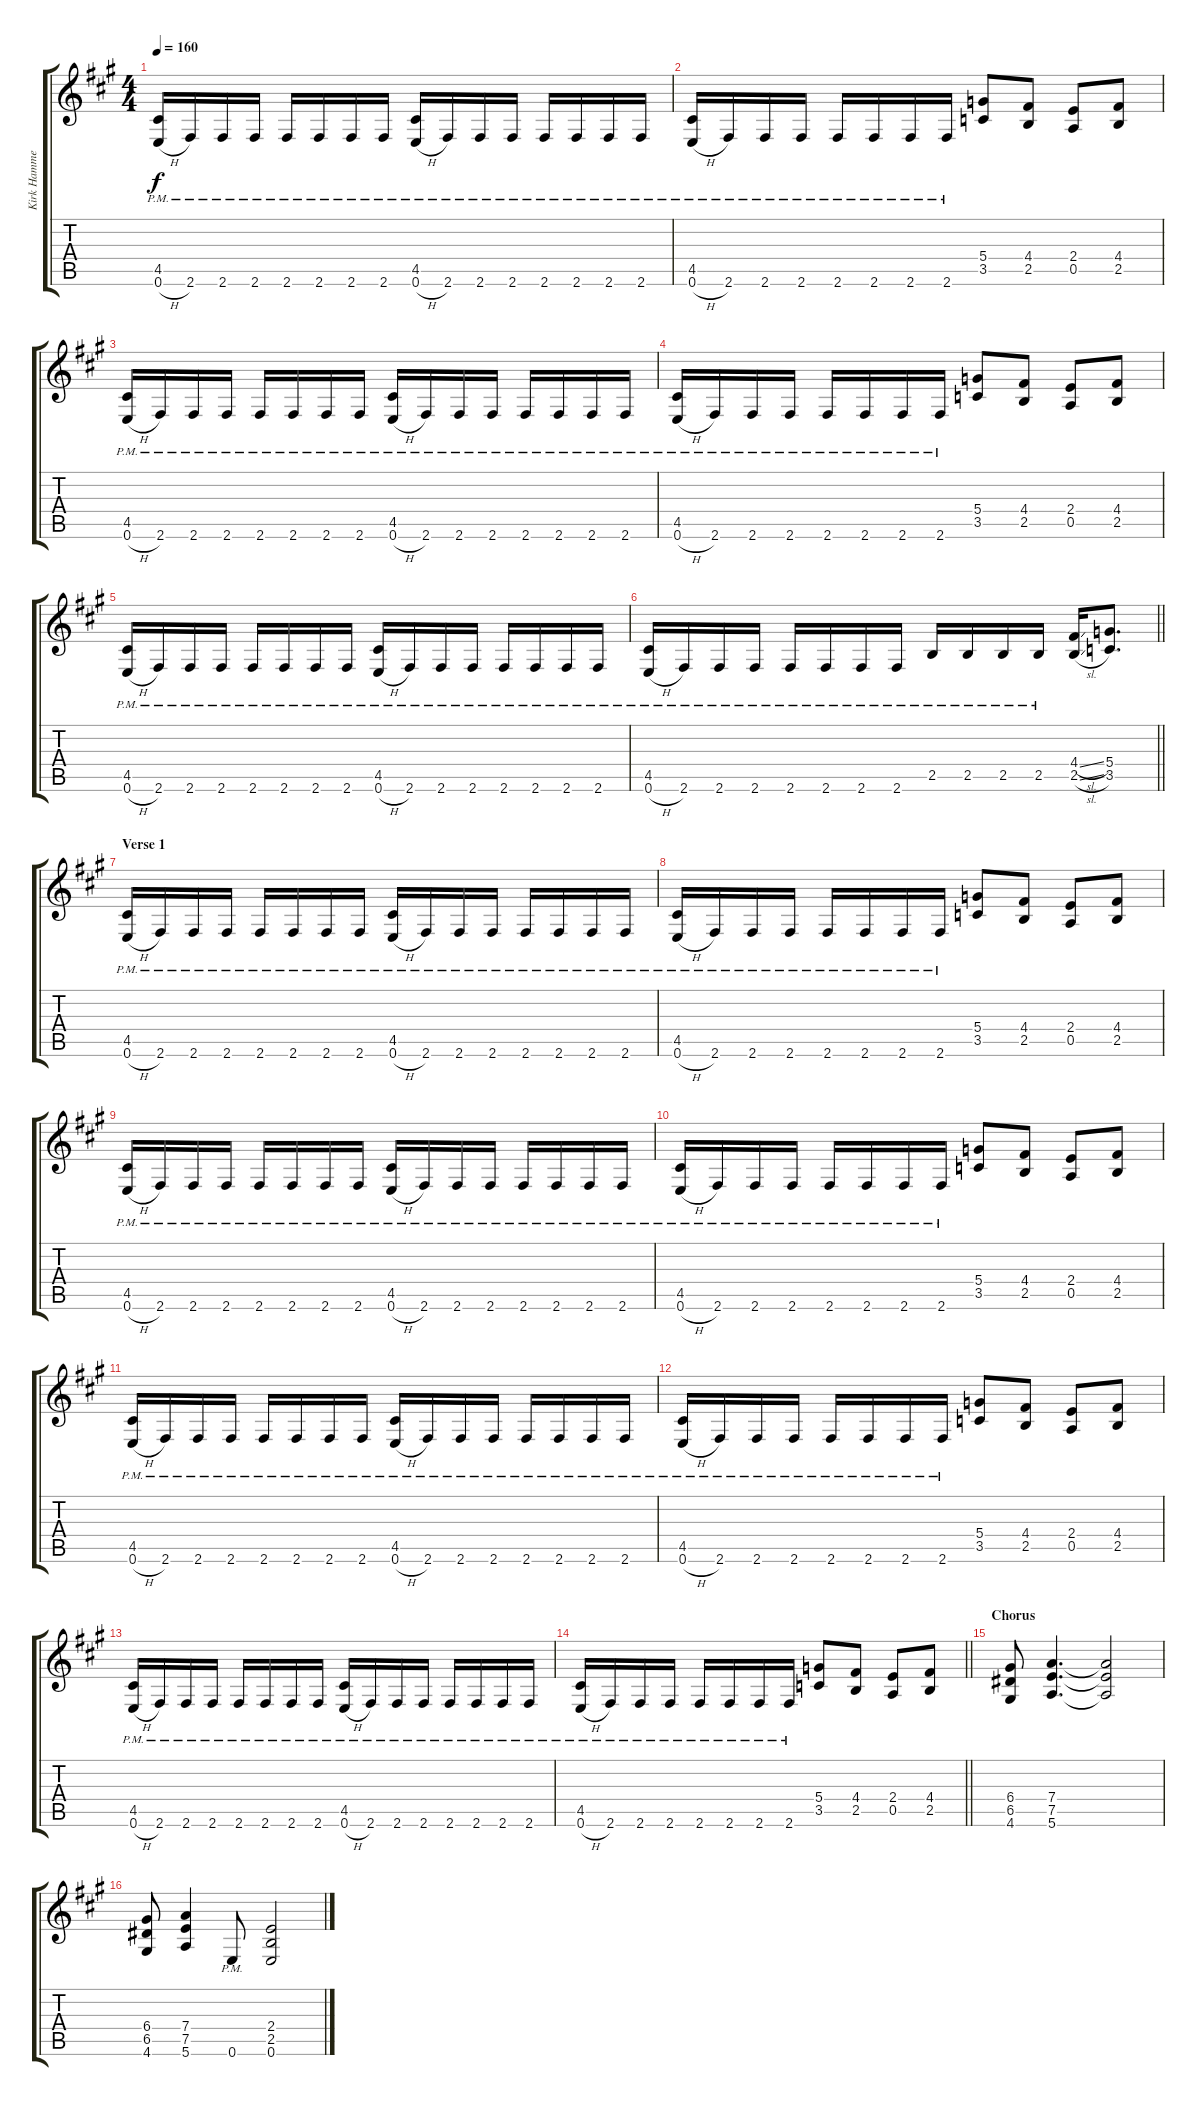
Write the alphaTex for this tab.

\track ("Kirk Hammett" "Kirk Hamme") {instrument distortionguitar}
\staff {score tabs}
\tuning (E4 B3 G3 D3 A2 E2) {hide}
\ts (4 4)
\tempo 160
\clef g2
\ks a
(4.5 0.6{h pm}).16{dy f} 2.6{pm}.16 2.6{pm}.16 2.6{pm}.16 2.6{pm}.16 2.6{pm}.16 2.6{pm}.16 2.6{pm}.16 (4.5 0.6{h pm}).16 2.6{pm}.16 2.6{pm}.16 2.6{pm}.16 2.6{pm}.16 2.6{pm}.16 2.6{pm}.16 2.6{pm}.16 |
(4.5 0.6{h pm}).16 2.6{pm}.16 2.6{pm}.16 2.6{pm}.16 2.6{pm}.16 2.6{pm}.16 2.6{pm}.16 2.6{pm}.16 (5.4 3.5).8 (4.4 2.5).8 (2.4 0.5).8 (4.4 2.5).8 |
(4.5 0.6{h pm}).16 2.6{pm}.16 2.6{pm}.16 2.6{pm}.16 2.6{pm}.16 2.6{pm}.16 2.6{pm}.16 2.6{pm}.16 (4.5 0.6{h pm}).16 2.6{pm}.16 2.6{pm}.16 2.6{pm}.16 2.6{pm}.16 2.6{pm}.16 2.6{pm}.16 2.6{pm}.16 |
(4.5 0.6{h pm}).16 2.6{pm}.16 2.6{pm}.16 2.6{pm}.16 2.6{pm}.16 2.6{pm}.16 2.6{pm}.16 2.6{pm}.16 (5.4 3.5).8 (4.4 2.5).8 (2.4 0.5).8 (4.4 2.5).8 |
(4.5 0.6{h pm}).16 2.6{pm}.16 2.6{pm}.16 2.6{pm}.16 2.6{pm}.16 2.6{pm}.16 2.6{pm}.16 2.6{pm}.16 (4.5 0.6{h pm}).16 2.6{pm}.16 2.6{pm}.16 2.6{pm}.16 2.6{pm}.16 2.6{pm}.16 2.6{pm}.16 2.6{pm}.16 |
\barLineRight lightlight
(4.5 0.6{h pm}).16 2.6{pm}.16 2.6{pm}.16 2.6{pm}.16 2.6{pm}.16 2.6{pm}.16 2.6{pm}.16 2.6{pm}.16 2.5{pm}.16 2.5{pm}.16 2.5{pm}.16 2.5{pm}.16 (4.4{sl} 2.5{sl}).16 (5.4 3.5).8{d} |
\section ("" "Verse 1")
(4.5 0.6{h pm}).16 2.6{pm}.16 2.6{pm}.16 2.6{pm}.16 2.6{pm}.16 2.6{pm}.16 2.6{pm}.16 2.6{pm}.16 (4.5 0.6{h pm}).16 2.6{pm}.16 2.6{pm}.16 2.6{pm}.16 2.6{pm}.16 2.6{pm}.16 2.6{pm}.16 2.6{pm}.16 |
(4.5 0.6{h pm}).16 2.6{pm}.16 2.6{pm}.16 2.6{pm}.16 2.6{pm}.16 2.6{pm}.16 2.6{pm}.16 2.6{pm}.16 (5.4 3.5).8 (4.4 2.5).8 (2.4 0.5).8 (4.4 2.5).8 |
(4.5 0.6{h pm}).16 2.6{pm}.16 2.6{pm}.16 2.6{pm}.16 2.6{pm}.16 2.6{pm}.16 2.6{pm}.16 2.6{pm}.16 (4.5 0.6{h pm}).16 2.6{pm}.16 2.6{pm}.16 2.6{pm}.16 2.6{pm}.16 2.6{pm}.16 2.6{pm}.16 2.6{pm}.16 |
(4.5 0.6{h pm}).16 2.6{pm}.16 2.6{pm}.16 2.6{pm}.16 2.6{pm}.16 2.6{pm}.16 2.6{pm}.16 2.6{pm}.16 (5.4 3.5).8 (4.4 2.5).8 (2.4 0.5).8 (4.4 2.5).8 |
(4.5 0.6{h pm}).16 2.6{pm}.16 2.6{pm}.16 2.6{pm}.16 2.6{pm}.16 2.6{pm}.16 2.6{pm}.16 2.6{pm}.16 (4.5 0.6{h pm}).16 2.6{pm}.16 2.6{pm}.16 2.6{pm}.16 2.6{pm}.16 2.6{pm}.16 2.6{pm}.16 2.6{pm}.16 |
(4.5 0.6{h pm}).16 2.6{pm}.16 2.6{pm}.16 2.6{pm}.16 2.6{pm}.16 2.6{pm}.16 2.6{pm}.16 2.6{pm}.16 (5.4 3.5).8 (4.4 2.5).8 (2.4 0.5).8 (4.4 2.5).8 |
(4.5 0.6{h pm}).16 2.6{pm}.16 2.6{pm}.16 2.6{pm}.16 2.6{pm}.16 2.6{pm}.16 2.6{pm}.16 2.6{pm}.16 (4.5 0.6{h pm}).16 2.6{pm}.16 2.6{pm}.16 2.6{pm}.16 2.6{pm}.16 2.6{pm}.16 2.6{pm}.16 2.6{pm}.16 |
\barLineRight lightlight
(4.5 0.6{h pm}).16 2.6{pm}.16 2.6{pm}.16 2.6{pm}.16 2.6{pm}.16 2.6{pm}.16 2.6{pm}.16 2.6{pm}.16 (5.4 3.5).8 (4.4 2.5).8 (2.4 0.5).8 (4.4 2.5).8 |
\section ("" "Chorus")
(6.4 6.5 4.6).8 (7.4 7.5 5.6).4{d} (7.4{t} 7.5{t} 5.6{t}).2 |
(6.4 6.5 4.6).8 (7.4 7.5 5.6).4 0.6{pm}.8 (2.4 2.5 0.6).2
